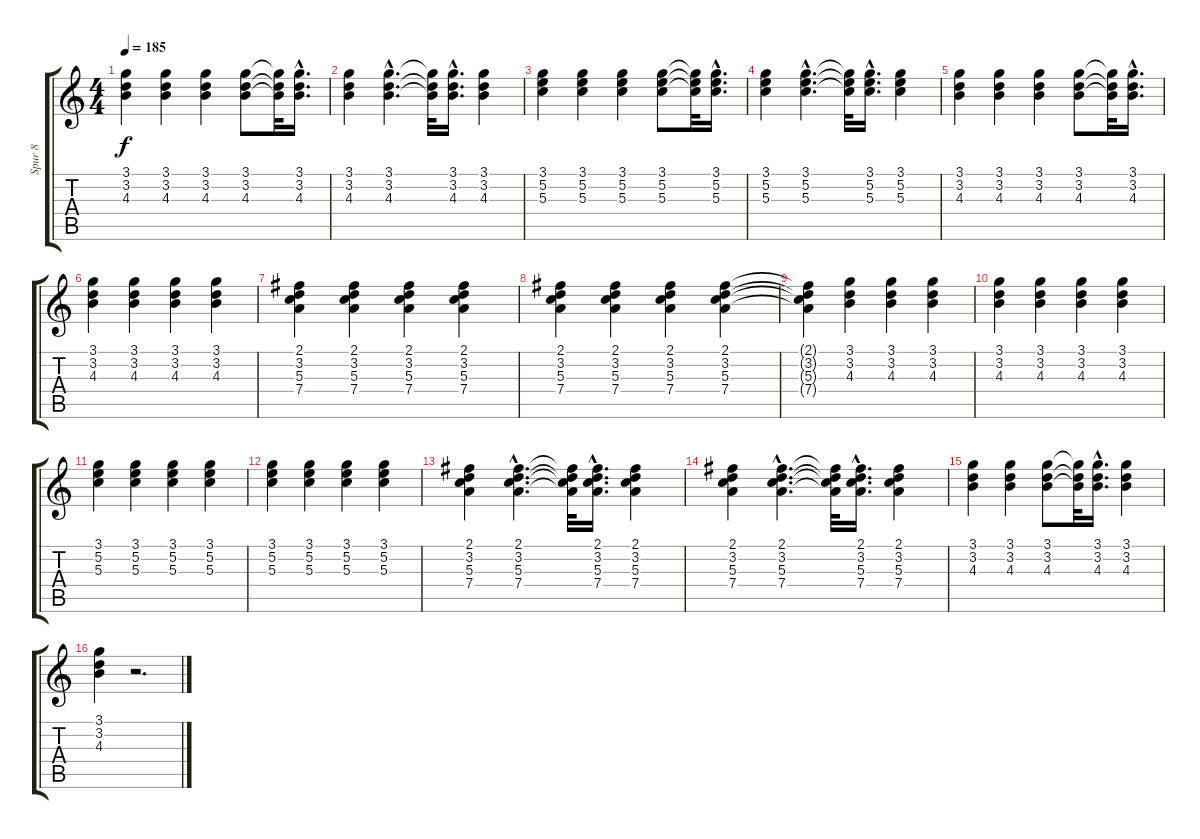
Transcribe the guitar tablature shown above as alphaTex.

\track ("Spur 8" "Spur 8") {instrument acousticguitarsteel}
\staff {score tabs}
\tuning (E4 B3 G3 D3 A2 E2) {hide}
\ts (4 4)
\tempo 185
\clef g2
\ks c
(3.1 3.2 4.3).4{dy f} (3.1 3.2 4.3).4 (3.1 3.2 4.3).4 (3.1 3.2 4.3).8 (3.1{t} 3.2{t} 4.3{t}).32 (3.1{hac} 3.2{hac} 4.3{hac}).16{d} |
(3.1 3.2 4.3).4 (3.1{hac} 3.2{hac} 4.3{hac}).4{d} (3.1{t} 3.2{t} 4.3{t}).32 (3.1{hac} 3.2{hac} 4.3{hac}).16{d} (3.1 3.2 4.3).4 |
(3.1 5.2 5.3).4 (3.1 5.2 5.3).4 (3.1 5.2 5.3).4 (3.1 5.2 5.3).8 (3.1{t} 5.2{t} 5.3{t}).32 (3.1{hac} 5.2{hac} 5.3{hac}).16{d} |
(3.1 5.2 5.3).4 (3.1{hac} 5.2{hac} 5.3{hac}).4{d} (3.1{t} 5.2{t} 5.3{t}).32 (3.1{hac} 5.2{hac} 5.3{hac}).16{d} (3.1 5.2 5.3).4 |
(3.1 3.2 4.3).4 (3.1 3.2 4.3).4 (3.1 3.2 4.3).4 (3.1 3.2 4.3).8 (3.1{t} 3.2{t} 4.3{t}).32 (3.1{hac} 3.2{hac} 4.3{hac}).16{d} |
(3.1 3.2 4.3).4 (3.1 3.2 4.3).4 (3.1 3.2 4.3).4 (3.1 3.2 4.3).4 |
(2.1 3.2 5.3 7.4).4 (2.1 3.2 5.3 7.4).4 (2.1 3.2 5.3 7.4).4 (2.1 3.2 5.3 7.4).4 |
(2.1 3.2 5.3 7.4).4 (2.1 3.2 5.3 7.4).4 (2.1 3.2 5.3 7.4).4 (2.1 3.2 5.3 7.4).4 |
(2.1{t} 3.2{t} 5.3{t} 7.4{t}).4 (3.1 3.2 4.3).4 (3.1 3.2 4.3).4 (3.1 3.2 4.3).4 |
(3.1 3.2 4.3).4 (3.1 3.2 4.3).4 (3.1 3.2 4.3).4 (3.1 3.2 4.3).4 |
(3.1 5.2 5.3).4 (3.1 5.2 5.3).4 (3.1 5.2 5.3).4 (3.1 5.2 5.3).4 |
(3.1 5.2 5.3).4 (3.1 5.2 5.3).4 (3.1 5.2 5.3).4 (3.1 5.2 5.3).4 |
(2.1 3.2 5.3 7.4).4 (2.1{hac} 3.2{hac} 5.3{hac} 7.4{hac}).4{d} (2.1{t} 3.2{t} 5.3{t} 7.4{t}).32 (2.1{hac} 3.2{hac} 5.3{hac} 7.4{hac}).16{d} (2.1 3.2 5.3 7.4).4 |
(2.1 3.2 5.3 7.4).4 (2.1{hac} 3.2{hac} 5.3{hac} 7.4{hac}).4{d} (2.1{t} 3.2{t} 5.3{t} 7.4{t}).32 (2.1{hac} 3.2{hac} 5.3{hac} 7.4{hac}).16{d} (2.1 3.2 5.3 7.4).4 |
(3.1 3.2 4.3).4 (3.1 3.2 4.3).4 (3.1 3.2 4.3).8 (3.1{t} 3.2{t} 4.3{t}).32 (3.1{hac} 3.2{hac} 4.3{hac}).16{d} (3.1 3.2 4.3).4 |
(3.1 3.2 4.3).4 r.2{d}
